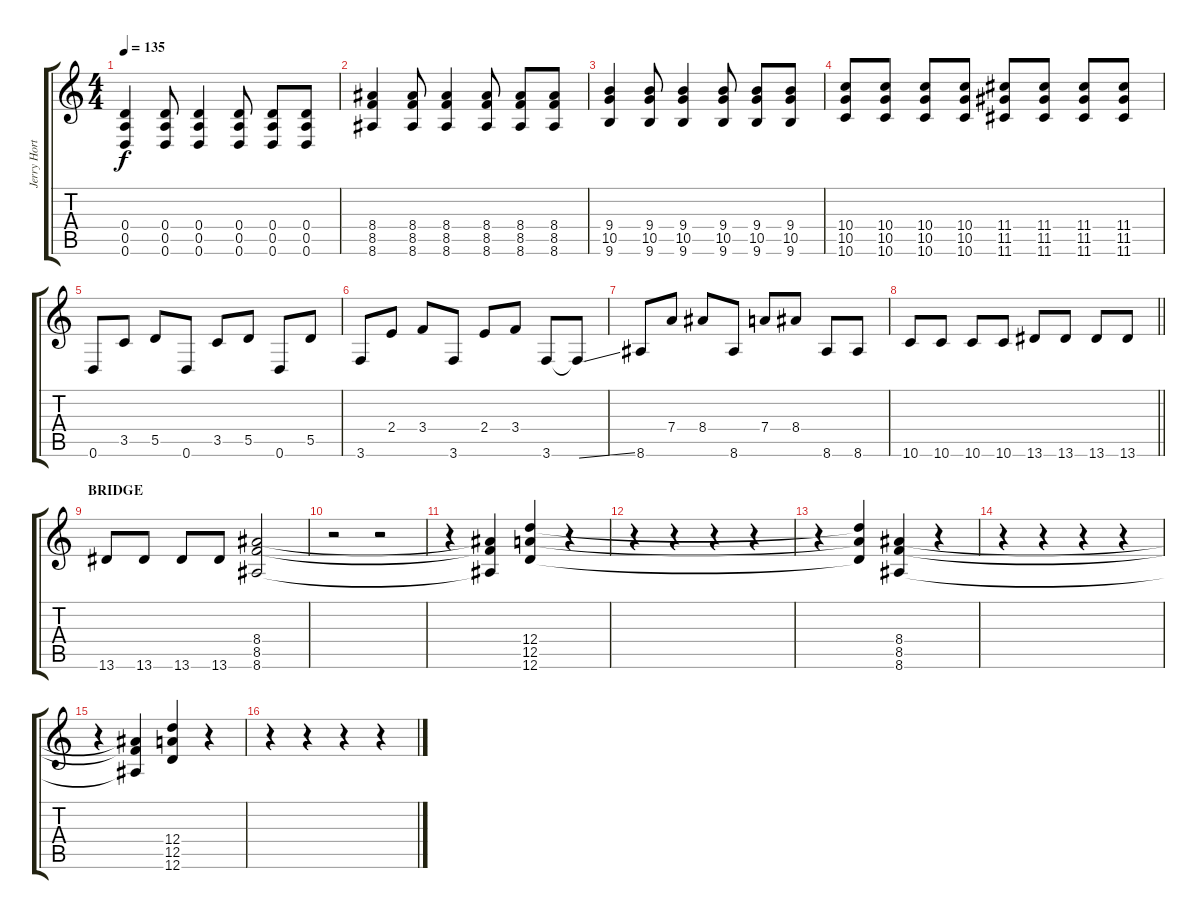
\track ("Jerry Horton G1" "Jerry Hort") {instrument distortionguitar}
\staff {score tabs}
\tuning (E4 B3 G3 D3 A2 D2) {hide}
\ts (4 4)
\tempo 135
\clef g2
\ks c
(0.4 0.5 0.6).4{dy f} (0.4 0.5 0.6).8 (0.4 0.5 0.6).4 (0.4 0.5 0.6).8 (0.4 0.5 0.6).8 (0.4 0.5 0.6).8 |
(8.4 8.5 8.6).4 (8.4 8.5 8.6).8 (8.4 8.5 8.6).4 (8.4 8.5 8.6).8 (8.4 8.5 8.6).8 (8.4 8.5 8.6).8 |
(9.4 10.5 9.6).4 (9.4 10.5 9.6).8 (9.4 10.5 9.6).4 (9.4 10.5 9.6).8 (9.4 10.5 9.6).8 (9.4 10.5 9.6).8 |
(10.4 10.5 10.6).8 (10.4 10.5 10.6).8 (10.4 10.5 10.6).8 (10.4 10.5 10.6).8 (11.4 11.5 11.6).8 (11.4 11.5 11.6).8 (11.4 11.5 11.6).8 (11.4 11.5 11.6).8 |
0.6.8 3.5.8 5.5.8 0.6.8 3.5.8 5.5.8 0.6.8 5.5.8 |
3.6.8 2.4.8 3.4.8 3.6.8 2.4.8 3.4.8 3.6.8 3.6{ss t}.8 |
8.6.8 7.4.8 8.4.8 8.6.8 7.4.8 8.4.8 8.6.8 8.6.8 |
\barLineRight lightlight
10.6.8 10.6.8 10.6.8 10.6.8 13.6.8 13.6.8 13.6.8 13.6.8 |
\section ("" "BRIDGE")
13.6.8 13.6.8 13.6.8 13.6.8 (8.4 8.5 8.6).2 |
r.2 r.2 |
r.4 (8.4{t} 8.5{t} 8.6{t}).4 (12.4 12.5 12.6).4 r.4 |
r.4 r.4 r.4 r.4 |
r.4 (12.4{t} 12.5{t} 12.6{t}).4 (8.4 8.5 8.6).4 r.4 |
r.4 r.4 r.4 r.4 |
r.4 (8.4{t} 8.5{t} 8.6{t}).4 (12.4 12.5 12.6).4 r.4 |
r.4 r.4 r.4 r.4
